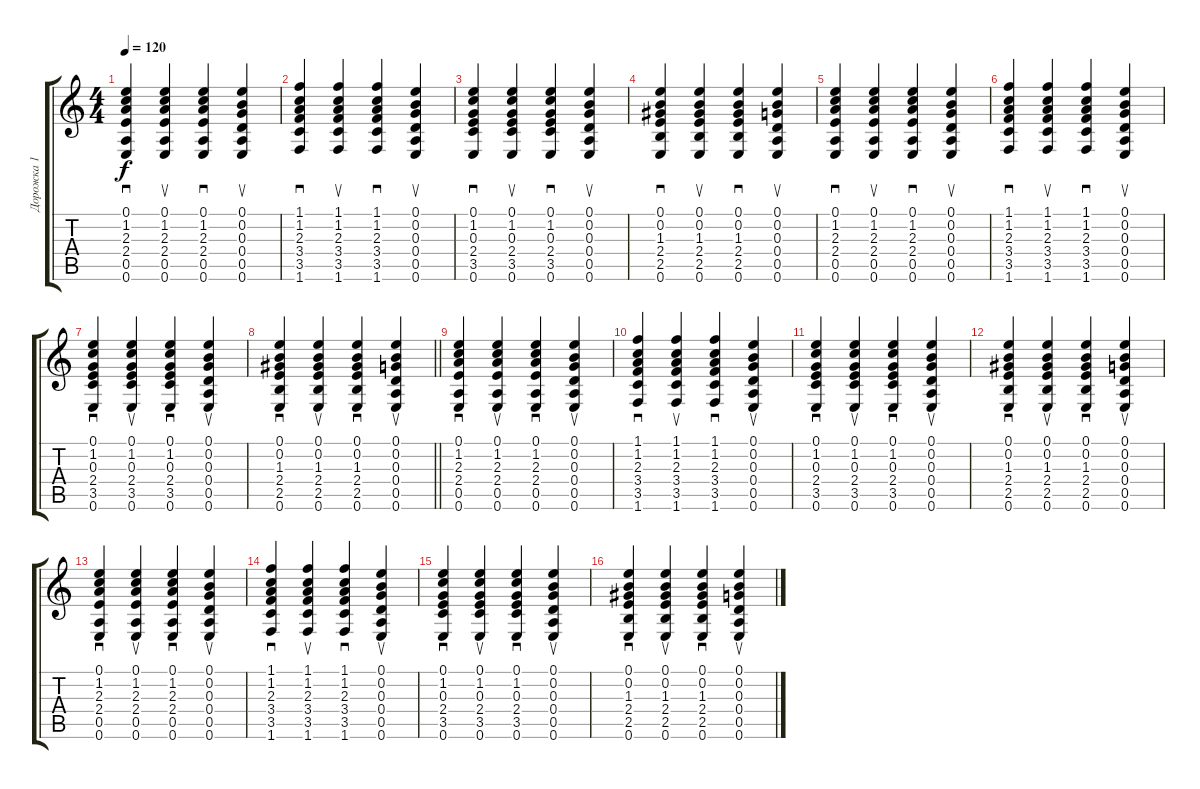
\track ("Дорожка 1" "Дорожка 1") {instrument acousticguitarsteel}
\staff {score tabs}
\tuning (E4 B3 G3 D3 A2 E2) {hide}
\ts (4 4)
\tempo 120
\clef g2
\ks c
(0.1 1.2 2.3 2.4 0.5 0.6).4{sd dy f instrument acousticguitarsteel} (0.1 1.2 2.3 2.4 0.5 0.6).4{su} (0.1 1.2 2.3 2.4 0.5 0.6).4{sd} (0.1 0.2 0.3 0.4 0.5 0.6).4{su} |
(1.1 1.2 2.3 3.4 3.5 1.6).4{sd} (1.1 1.2 2.3 3.4 3.5 1.6).4{su} (1.1 1.2 2.3 3.4 3.5 1.6).4{sd} (0.1 0.2 0.3 0.4 0.5 0.6).4{su} |
(0.1 1.2 0.3 2.4 3.5 0.6).4{sd} (0.1 1.2 0.3 2.4 3.5 0.6).4{su} (0.1 1.2 0.3 2.4 3.5 0.6).4{sd} (0.1 0.2 0.3 0.4 0.5 0.6).4{su} |
(0.1 0.2 1.3 2.4 2.5 0.6).4{sd} (0.1 0.2 1.3 2.4 2.5 0.6).4{su} (0.1 0.2 1.3 2.4 2.5 0.6).4{sd} (0.1 0.2 0.3 0.4 0.5 0.6).4{su} |
(0.1 1.2 2.3 2.4 0.5 0.6).4{sd} (0.1 1.2 2.3 2.4 0.5 0.6).4{su} (0.1 1.2 2.3 2.4 0.5 0.6).4{sd} (0.1 0.2 0.3 0.4 0.5 0.6).4{su} |
(1.1 1.2 2.3 3.4 3.5 1.6).4{sd} (1.1 1.2 2.3 3.4 3.5 1.6).4{su} (1.1 1.2 2.3 3.4 3.5 1.6).4{sd} (0.1 0.2 0.3 0.4 0.5 0.6).4{su} |
(0.1 1.2 0.3 2.4 3.5 0.6).4{sd} (0.1 1.2 0.3 2.4 3.5 0.6).4{su} (0.1 1.2 0.3 2.4 3.5 0.6).4{sd} (0.1 0.2 0.3 0.4 0.5 0.6).4{su} |
\barLineRight lightlight
(0.1 0.2 1.3 2.4 2.5 0.6).4{sd} (0.1 0.2 1.3 2.4 2.5 0.6).4{su} (0.1 0.2 1.3 2.4 2.5 0.6).4{sd} (0.1 0.2 0.3 0.4 0.5 0.6).4{su} |
(0.1 1.2 2.3 2.4 0.5 0.6).4{sd} (0.1 1.2 2.3 2.4 0.5 0.6).4{su} (0.1 1.2 2.3 2.4 0.5 0.6).4{sd} (0.1 0.2 0.3 0.4 0.5 0.6).4{su} |
(1.1 1.2 2.3 3.4 3.5 1.6).4{sd} (1.1 1.2 2.3 3.4 3.5 1.6).4{su} (1.1 1.2 2.3 3.4 3.5 1.6).4{sd} (0.1 0.2 0.3 0.4 0.5 0.6).4{su} |
(0.1 1.2 0.3 2.4 3.5 0.6).4{sd} (0.1 1.2 0.3 2.4 3.5 0.6).4{su} (0.1 1.2 0.3 2.4 3.5 0.6).4{sd} (0.1 0.2 0.3 0.4 0.5 0.6).4{su} |
(0.1 0.2 1.3 2.4 2.5 0.6).4{sd} (0.1 0.2 1.3 2.4 2.5 0.6).4{su} (0.1 0.2 1.3 2.4 2.5 0.6).4{sd} (0.1 0.2 0.3 0.4 0.5 0.6).4{su} |
(0.1 1.2 2.3 2.4 0.5 0.6).4{sd} (0.1 1.2 2.3 2.4 0.5 0.6).4{su} (0.1 1.2 2.3 2.4 0.5 0.6).4{sd} (0.1 0.2 0.3 0.4 0.5 0.6).4{su} |
(1.1 1.2 2.3 3.4 3.5 1.6).4{sd} (1.1 1.2 2.3 3.4 3.5 1.6).4{su} (1.1 1.2 2.3 3.4 3.5 1.6).4{sd} (0.1 0.2 0.3 0.4 0.5 0.6).4{su} |
(0.1 1.2 0.3 2.4 3.5 0.6).4{sd} (0.1 1.2 0.3 2.4 3.5 0.6).4{su} (0.1 1.2 0.3 2.4 3.5 0.6).4{sd} (0.1 0.2 0.3 0.4 0.5 0.6).4{su} |
(0.1 0.2 1.3 2.4 2.5 0.6).4{sd} (0.1 0.2 1.3 2.4 2.5 0.6).4{su} (0.1 0.2 1.3 2.4 2.5 0.6).4{sd} (0.1 0.2 0.3 0.4 0.5 0.6).4{su}
